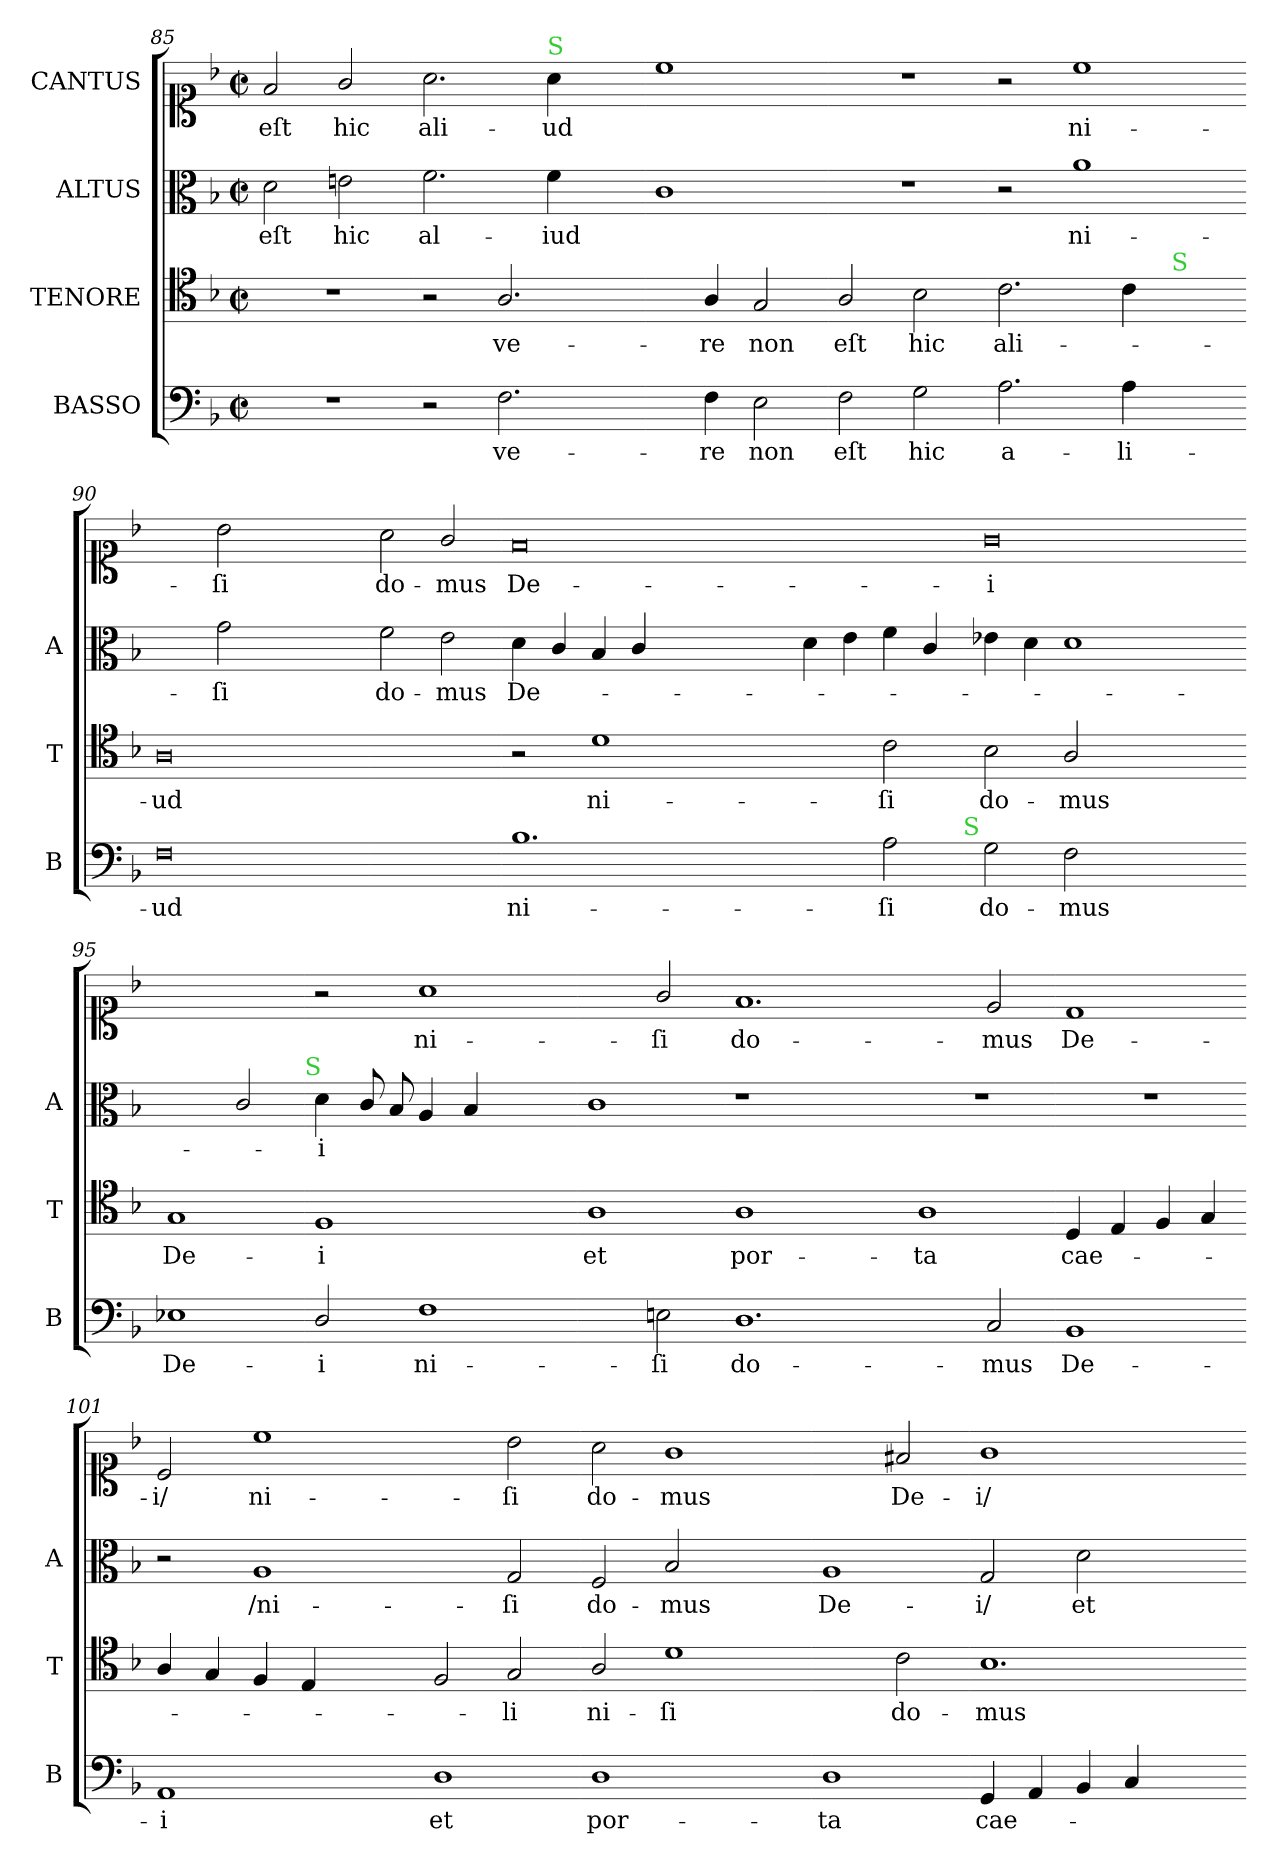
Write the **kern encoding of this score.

**kern	**text	**kern	**text	**kern	**text	**kern	**text
*part4	*part4	*part3	*part3	*part2	*part2	*part1	*part1
*staff4	*staff4	*staff3	*staff3	*staff2	*staff2	*staff1	*staff1
*I"BASSO	*	*I"TENORE	*	*I"ALTUS	*	*I"CANTUS	*
*I'B	*	*I'T	*	*I'A	*	*	*
*clefF4	*	*clefC4	*	*clefC3	*	*clefC1	*
*k[b-]	*	*k[b-]	*	*k[b-]	*	*k[b-]	*
*M2/2	*	*M2/2	*	*M2/2	*	*M2/2	*
*met(c|)	*	*met(c|)	*	*met(c|)	*	*met(c|)	*
=85	=85	=85	=85	=85	=85	=85	=85
1r	.	1r	.	2d\	eſt	2f/	eſt
.	.	.	.	2en\	hic	2g/	hic
=86-	=86-	=86-	=86-	=86-	=86-	=86-	=86-
2r	.	2r	.	2.f\	al-	2.a\	ali-
2.F\	ve-	2.A/	ve-	.	.	.	.
!	!	!	!	!	!	!LO:TX:a:color=limegreen:t=S	!
.	.	.	.	4f\	-iud	4a\	-ud
.	.	.	.	4ryy	.	4ryy	.
=87-	=87-	=87-	=87-	=87-	=87-	=87-	=87-
4ryy	.	4ryy	.	1c	.	1cc	.
4F\	-re	4A/	-re	.	.	.	.
2E\	non	2G/	non	.	.	.	.
=88-	=88-	=88-	=88-	=88-	=88-	=88-	=88-
2F\	eſt	2A/	eſt	1r	.	1r	.
2G\	hic	2B-\	hic	.	.	.	.
=89-	=89-	=89-	=89-	=89-	=89-	=89-	=89-
2.A\	a-	2.c\	ali-	2r	.	2r	.
.	.	.	.	1a\	ni-	1cc\	ni-
4A\	-li-	4c\	.	.	.	.	.
!	!	!LO:TX:a:color=limegreen:t=S	!	!	!	!	!
2ryy	.	2ryy	.	.	.	.	.
=90-	=90-	=90-	=90-	=90-	=90-	=90-	=90-
0F	-ud	0A	-ud	2ryy	.	2ryy	.
.	.	.	.	2g\	ſi	2b-\	-ſi
.	.	.	.	1ryy	.	1ryy	.
=91-	=91-	=91-	=91-	=91-	=91-	=91-	=91-
1ryy	.	1ryy	.	2f\	do-	2a\	do-
.	.	.	.	2e\	-mus	2g/	-mus
=92-	=92-	=92-	=92-	=92-	=92-	=92-	=92-
1.B-	ni-	2r	.	4d\	De-	0f	De-
.	.	.	.	4c/	.	.	.
.	.	1d\	ni-	4B-/	.	.	.
.	.	.	.	4c/	.	.	.
.	.	.	.	1ryy	.	.	.
2ryy	.	2ryy	.	.	.	.	.
=93-	=93-	=93-	=93-	=93-	=93-	=93-	=93-
2ryy	.	2ryy	.	4d\	.	1ryy	.
.	.	.	.	4e\	.	.	.
2A\	-ſi	2c\	ſi	4f\	.	.	.
.	.	.	.	4c/	.	.	.
!LO:TX:a:color=limegreen:t=S	!	!	!	!	!	!	!
=94-	=94-	=94-	=94-	=94-	=94-	=94-	=94-
2G\	do-	2B-\	do-	4e-X\	.	0g	-i
.	.	.	.	4d\	.	.	.
2F\	-mus	2A/	-mus	1d\	.	.	.
1ryy	.	1ryy	.	.	.	.	.
.	.	.	.	2ryy	.	.	.
=95-	=95-	=95-	=95-	=95-	=95-	=95-	=95-
1E-X	De-	1G	De-	2ryy	.	1ryy	.
.	.	.	.	2c/	.	.	.
!	!	!	!	!LO:TX:a:color=limegreen:t=S	!	!	!
=96-	=96-	=96-	=96-	=96-	=96-	=96-	=96-
2D/	-i	1F	-i	4d\	-i	2r	.
.	.	.	.	8c/	.	.	.
.	.	.	.	8B-/	.	.	.
!	!	!	!	!	!	!	!LO:LY:i
1F\	ni-	.	.	4A/	.	1a\	ni-
.	.	.	.	4B-/	.	.	.
.	.	2ryy	.	2ryy	.	.	.
=97-	=97-	=97-	=97-	=97-	=97-	=97-	=97-
2ryy	.	1A	et	1c	.	2ryy	.
!	!	!	!	!	!	!	!LO:LY:i
2En\	-ſi	.	.	.	.	2g/	-ſi
=98-	=98-	=98-	=98-	=98-	=98-	=98-	=98-
!	!	!	!	!	!	!	!LO:LY:i
1.D	do-	1A	por-	1r	.	1.f	do-
.	.	2ryy	.	2ryy	.	.	.
=99-	=99-	=99-	=99-	=99-	=99-	=99-	=99-
2ryy	.	1A	-ta	1r	.	2ryy	.
!	!	!	!	!	!	!	!LO:LY:i
2C/	-mus	.	.	.	.	2e/	-mus
=100-	=100-	=100-	=100-	=100-	=100-	=100-	=100-
!	!	!	!	!	!	!	!LO:LY:i
1BB-	De-	4D/	cae-	1r	.	1d	De-
.	.	4E/	.	.	.	.	.
.	.	4F/	.	.	.	.	.
.	.	4G/	.	.	.	.	.
=101-	=101-	=101-	=101-	=101-	=101-	=101-	=101-
!	!	!	!	!	!	!	!LO:LY:i
1AA	-i	4A/	.	2r	.	2c/	-i/
.	.	4G/	.	.	.	.	.
!	!	!	!	!	!	!	!LO:LY:i
.	.	4F/	.	1A/	/ni-	1cc\	ni-
.	.	4E/	.	.	.	.	.
2ryy	.	2ryy	.	.	.	.	.
=102-	=102-	=102-	=102-	=102-	=102-	=102-	=102-
1D	et	2F/	.	2ryy	.	2ryy	.
.	.	2G/	-li	2G/	-ſi	2b-\	ſi
=103-	=103-	=103-	=103-	=103-	=103-	=103-	=103-
1D	por-	2A/	ni-	2F/	do-	2a\	do-
.	.	1d\	-ſi	2B-/	-mus	1g\	-mus
2ryy	.	.	.	2ryy	.	.	.
=104-	=104-	=104-	=104-	=104-	=104-	=104-	=104-
1D	-ta	2ryy	.	1A	De-	2ryy	.
.	.	2c\	do-	.	.	2f#X/	De-
=105-	=105-	=105-	=105-	=105-	=105-	=105-	=105-
4GG/	cae-	1.B-	-mus	2G/	i/	1g	-i/
4AA/	.	.	.	.	.	.	.
4BB-/	.	.	.	2d\	et	.	.
4C/	.	.	.	.	.	.	.
2ryy	.	.	.	2ryy	.	2ryy	.
=-	=-	=-	=-	=-	=-	=-	=-
*-	*-	*-	*-	*-	*-	*-	*-
